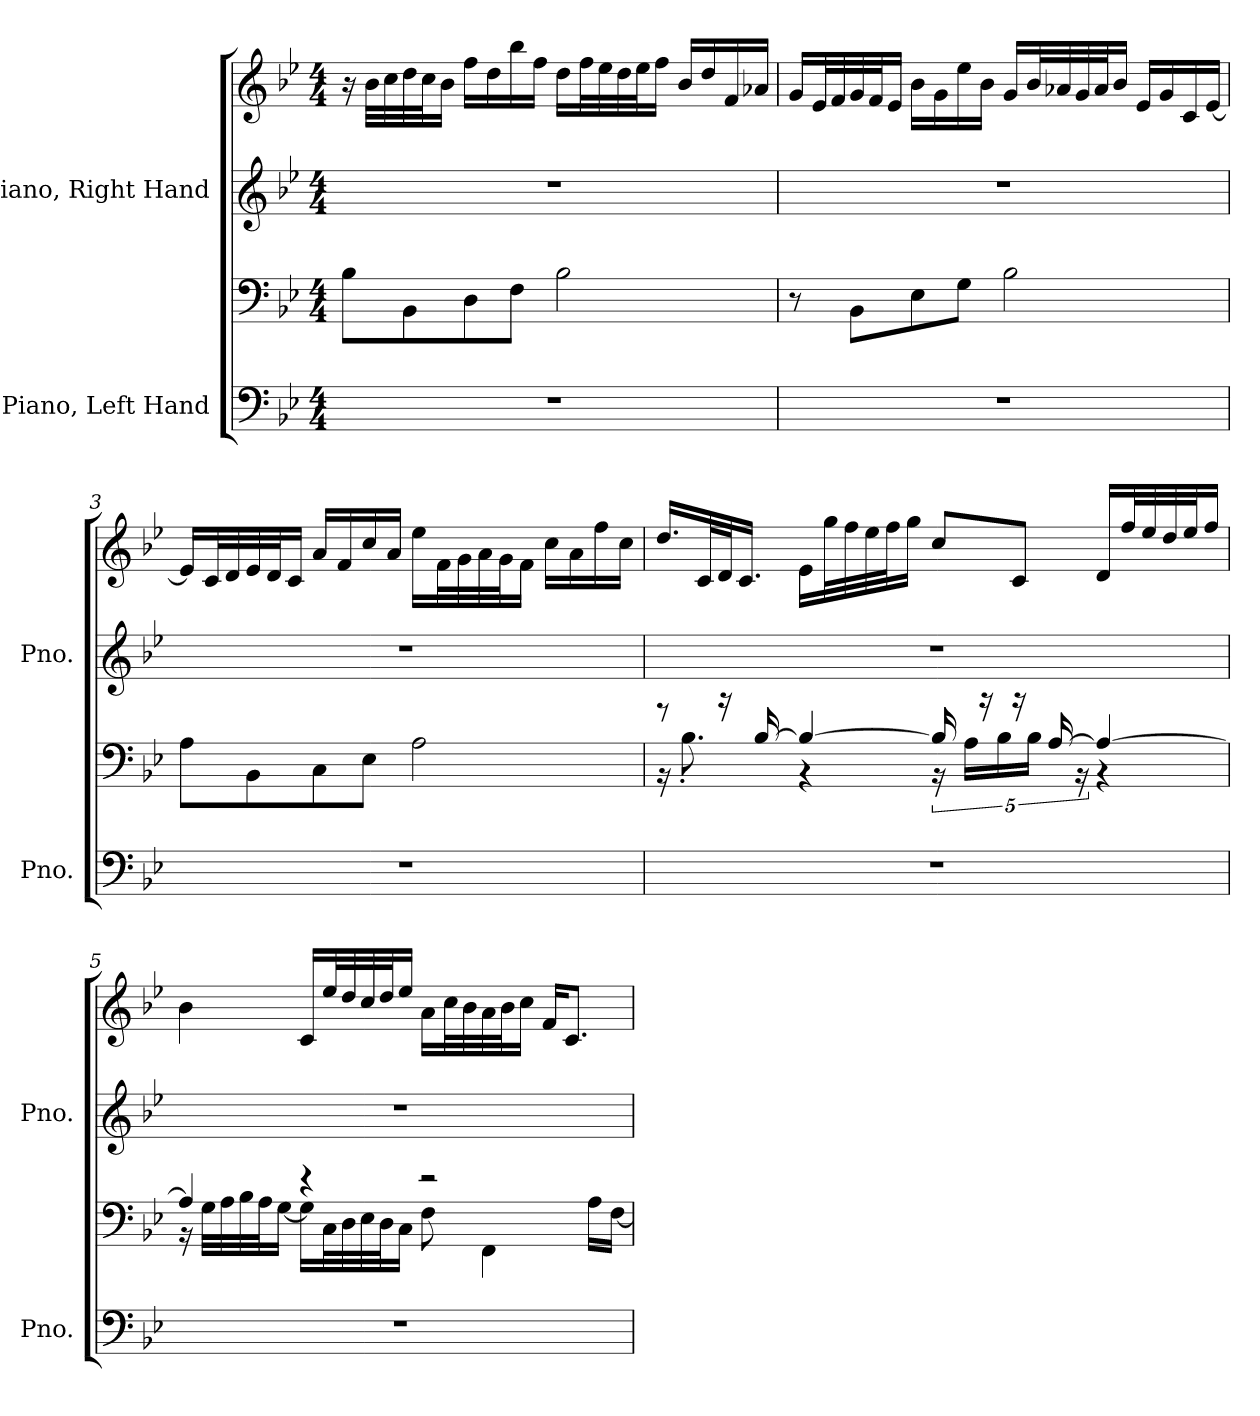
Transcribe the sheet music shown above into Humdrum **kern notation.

**kern	**kern	**kern	**kern
*part2	*part2	*part1	*part1
*staff4	*staff3	*staff2	*staff1
*I"Piano, Left Hand	*	*I"Piano, Right Hand	*
*I'Pno.	*	*I'Pno.	*
*clefF4	*clefF4	*clefG2	*clefG2
*k[b-e-]	*k[b-e-]	*k[b-e-]	*k[b-e-]
*M4/4	*M4/4	*M4/4	*M4/4
*MM55	*MM55	*MM55	*MM55
=1	=1	=1	=1
1r	8B-\L	1r	16r
.	.	.	32b-\LLL
.	.	.	32cc\
.	8BB-\	.	32dd\
.	.	.	32cc\J
.	.	.	16b-\JJ
.	8D\	.	16ff\LL
.	.	.	16dd\
.	8F\J	.	16bb-\
.	.	.	16ff\JJ
.	2B-\	.	16dd\LL
.	.	.	32ff\L
.	.	.	32ee-\
.	.	.	32dd\
.	.	.	32ee-\J
.	.	.	16ff\JJ
.	.	.	16b-/LL
.	.	.	16dd/
.	.	.	16f/
.	.	.	16a-X/JJ
!!LO:LB:g=z
=2	=2	=2	=2
1r	8r	1r	16g/LL
.	.	.	32e-/L
.	.	.	32f/
.	8BB-\L	.	32g/
.	.	.	32f/J
.	.	.	16e-/JJ
.	8E-\	.	16b-\LL
.	.	.	16g\
.	8G\J	.	16ee-\
.	.	.	16b-\JJ
.	2B-\	.	16g/LL
.	.	.	32b-/L
.	.	.	32a-X/
.	.	.	32g/
.	.	.	32a-/J
.	.	.	16b-/JJ
.	.	.	16e-/LL
.	.	.	16g/
.	.	.	16c/
.	.	.	[16e-/JJ
=3	=3	=3	=3
1r	8A\L	1r	16e-/LL]
.	.	.	32c/L
.	.	.	32d/
.	8BB-\	.	32e-/
.	.	.	32d/J
.	.	.	16c/JJ
.	8C\	.	16a/LL
.	.	.	16f/
.	8E-\J	.	16cc/
.	.	.	16a/JJ
.	2A\	.	16ee-\LL
.	.	.	32f\L
.	.	.	32g\
.	.	.	32a\
.	.	.	32g\J
.	.	.	16f\JJ
.	.	.	16cc\LL
.	.	.	16a\
.	.	.	16ff\
.	.	.	16cc\JJ
!!LO:LB:g=z
=4	=4	=4	=4
*	*^	*	*
1r	8r	16r	1r	16.dd/LL
.	.	8.B-'\	.	.
.	.	.	.	32c/L
.	16r	.	.	32d/J
.	.	.	.	16.c/JJ
.	[16B-/	.	.	.
.	4B-/_	4r	.	16e-\LL
.	.	.	.	32gg\L
.	.	.	.	32ff\
.	.	.	.	32ee-\
.	.	.	.	32ff\J
.	.	.	.	16gg\JJ
.	16B-/]	20r	.	8cc/L
.	.	20A\LL	.	.
.	16r	.	.	.
.	.	20B-\	.	.
.	16r	.	.	8c/J
.	.	20B-\JJ	.	.
.	[16A/	.	.	.
.	.	20r	.	.
.	4A/_	4r	.	16d/LL
.	.	.	.	32ff/L
.	.	.	.	32ee-/
.	.	.	.	32dd/
.	.	.	.	32ee-/J
.	.	.	.	16ff/JJ
!!LO:PB:g=z
=5	=5	=5	=5	=5
1r	4A/]	16r	1r	4b-\
.	.	32G\LLL	.	.
.	.	32A\	.	.
.	.	32B-\	.	.
.	.	32A\J	.	.
.	.	[16G\JJ	.	.
.	4r	16G\LL]	.	16c/LL
.	.	32C\L	.	32ee-/L
.	.	32D\	.	32dd/
.	.	32E-\	.	32cc/
.	.	32D\J	.	32dd/J
.	.	16C\JJ	.	16ee-/JJ
.	2r	8F\	.	16a\LL
.	.	.	.	32cc\L
.	.	.	.	32b-\
.	.	4FF\	.	32a\
.	.	.	.	32b-\J
.	.	.	.	16cc\JJ
.	.	.	.	16f/KL
.	.	.	.	8.c/J
.	.	16A\LL	.	.
.	.	[16F\JJ	.	.
*	*v	*v	*	*
=	=	=	=
*-	*-	*-	*-
